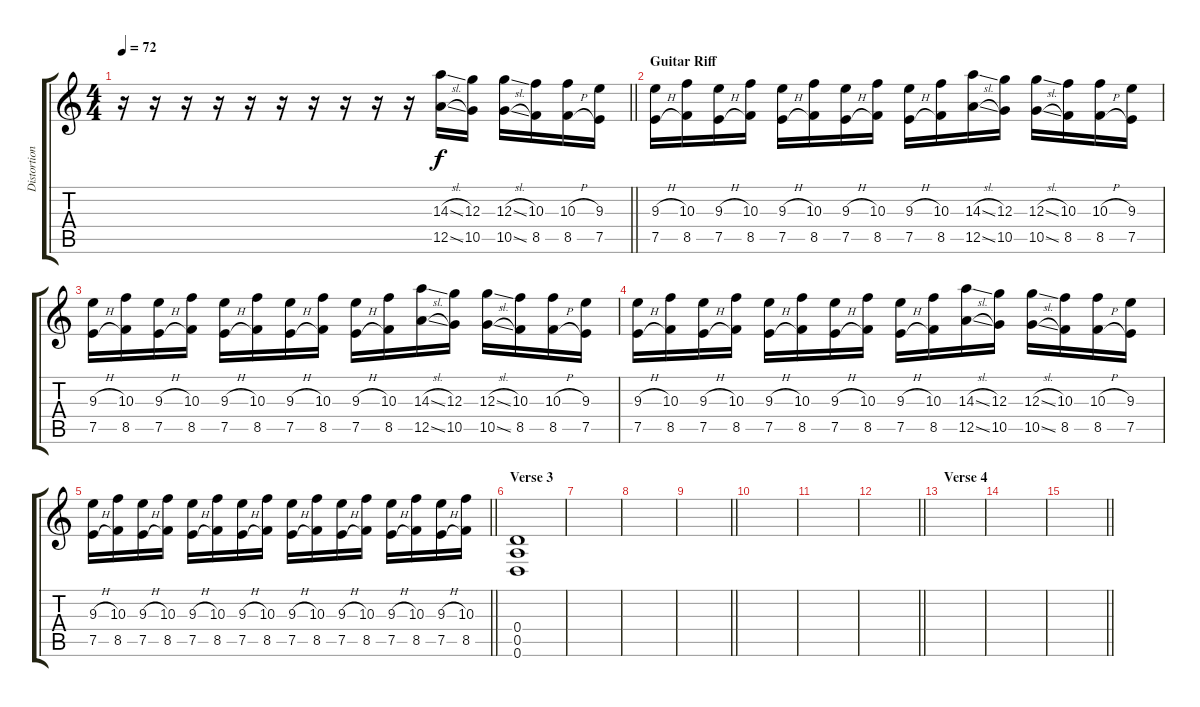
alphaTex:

\track ("Distortion Guitar with Drop-D tuning" "Distortion") {instrument distortionguitar}
\staff {score tabs}
\tuning (E4 B3 G3 D3 A2 D2) {hide}
\ts (4 4)
\tempo 72
\clef g2
\barLineRight lightlight
\ks c
r.16{dy f} r.16 r.16 r.16 r.16 r.16 r.16 r.16 r.16 r.16 (14.3{sl} 12.5{sl}).16 (12.3 10.5).16 (12.3{sl} 10.5{sl}).16 (10.3 8.5).16 (10.3{h} 8.5{h}).16 (9.3 7.5).16 |
\section ("" "Guitar Riff")
(9.3{h} 7.5{h}).16 (10.3 8.5).16 (9.3{h} 7.5{h}).16 (10.3 8.5).16 (9.3{h} 7.5{h}).16 (10.3 8.5).16 (9.3{h} 7.5{h}).16 (10.3 8.5).16 (9.3{h} 7.5{h}).16 (10.3 8.5).16 (14.3{sl} 12.5{sl}).16 (12.3 10.5).16 (12.3{sl} 10.5{sl}).16 (10.3 8.5).16 (10.3{h} 8.5{h}).16 (9.3 7.5).16 |
(9.3{h} 7.5{h}).16 (10.3 8.5).16 (9.3{h} 7.5{h}).16 (10.3 8.5).16 (9.3{h} 7.5{h}).16 (10.3 8.5).16 (9.3{h} 7.5{h}).16 (10.3 8.5).16 (9.3{h} 7.5{h}).16 (10.3 8.5).16 (14.3{sl} 12.5{sl}).16 (12.3 10.5).16 (12.3{sl} 10.5{sl}).16 (10.3 8.5).16 (10.3{h} 8.5{h}).16 (9.3 7.5).16 |
(9.3{h} 7.5{h}).16 (10.3 8.5).16 (9.3{h} 7.5{h}).16 (10.3 8.5).16 (9.3{h} 7.5{h}).16 (10.3 8.5).16 (9.3{h} 7.5{h}).16 (10.3 8.5).16 (9.3{h} 7.5{h}).16 (10.3 8.5).16 (14.3{sl} 12.5{sl}).16 (12.3 10.5).16 (12.3{sl} 10.5{sl}).16 (10.3 8.5).16 (10.3{h} 8.5{h}).16 (9.3 7.5).16 |
\barLineRight lightlight
(9.3{h} 7.5{h}).16 (10.3 8.5).16 (9.3{h} 7.5{h}).16 (10.3 8.5).16 (9.3{h} 7.5{h}).16 (10.3 8.5).16 (9.3{h} 7.5{h}).16 (10.3 8.5).16 (9.3{h} 7.5{h}).16 (10.3 8.5).16 (9.3{h} 7.5{h}).16 (10.3 8.5).16 (9.3{h} 7.5{h}).16 (10.3 8.5).16 (9.3{h} 7.5{h}).16 (10.3 8.5).16 |
\section ("" "Verse 3")
(0.4 0.5 0.6).1 |
|
|
\barLineRight lightlight
|
|
|
\barLineRight lightlight
|
\section ("" "Verse 4")
|
|
\barLineRight lightlight
